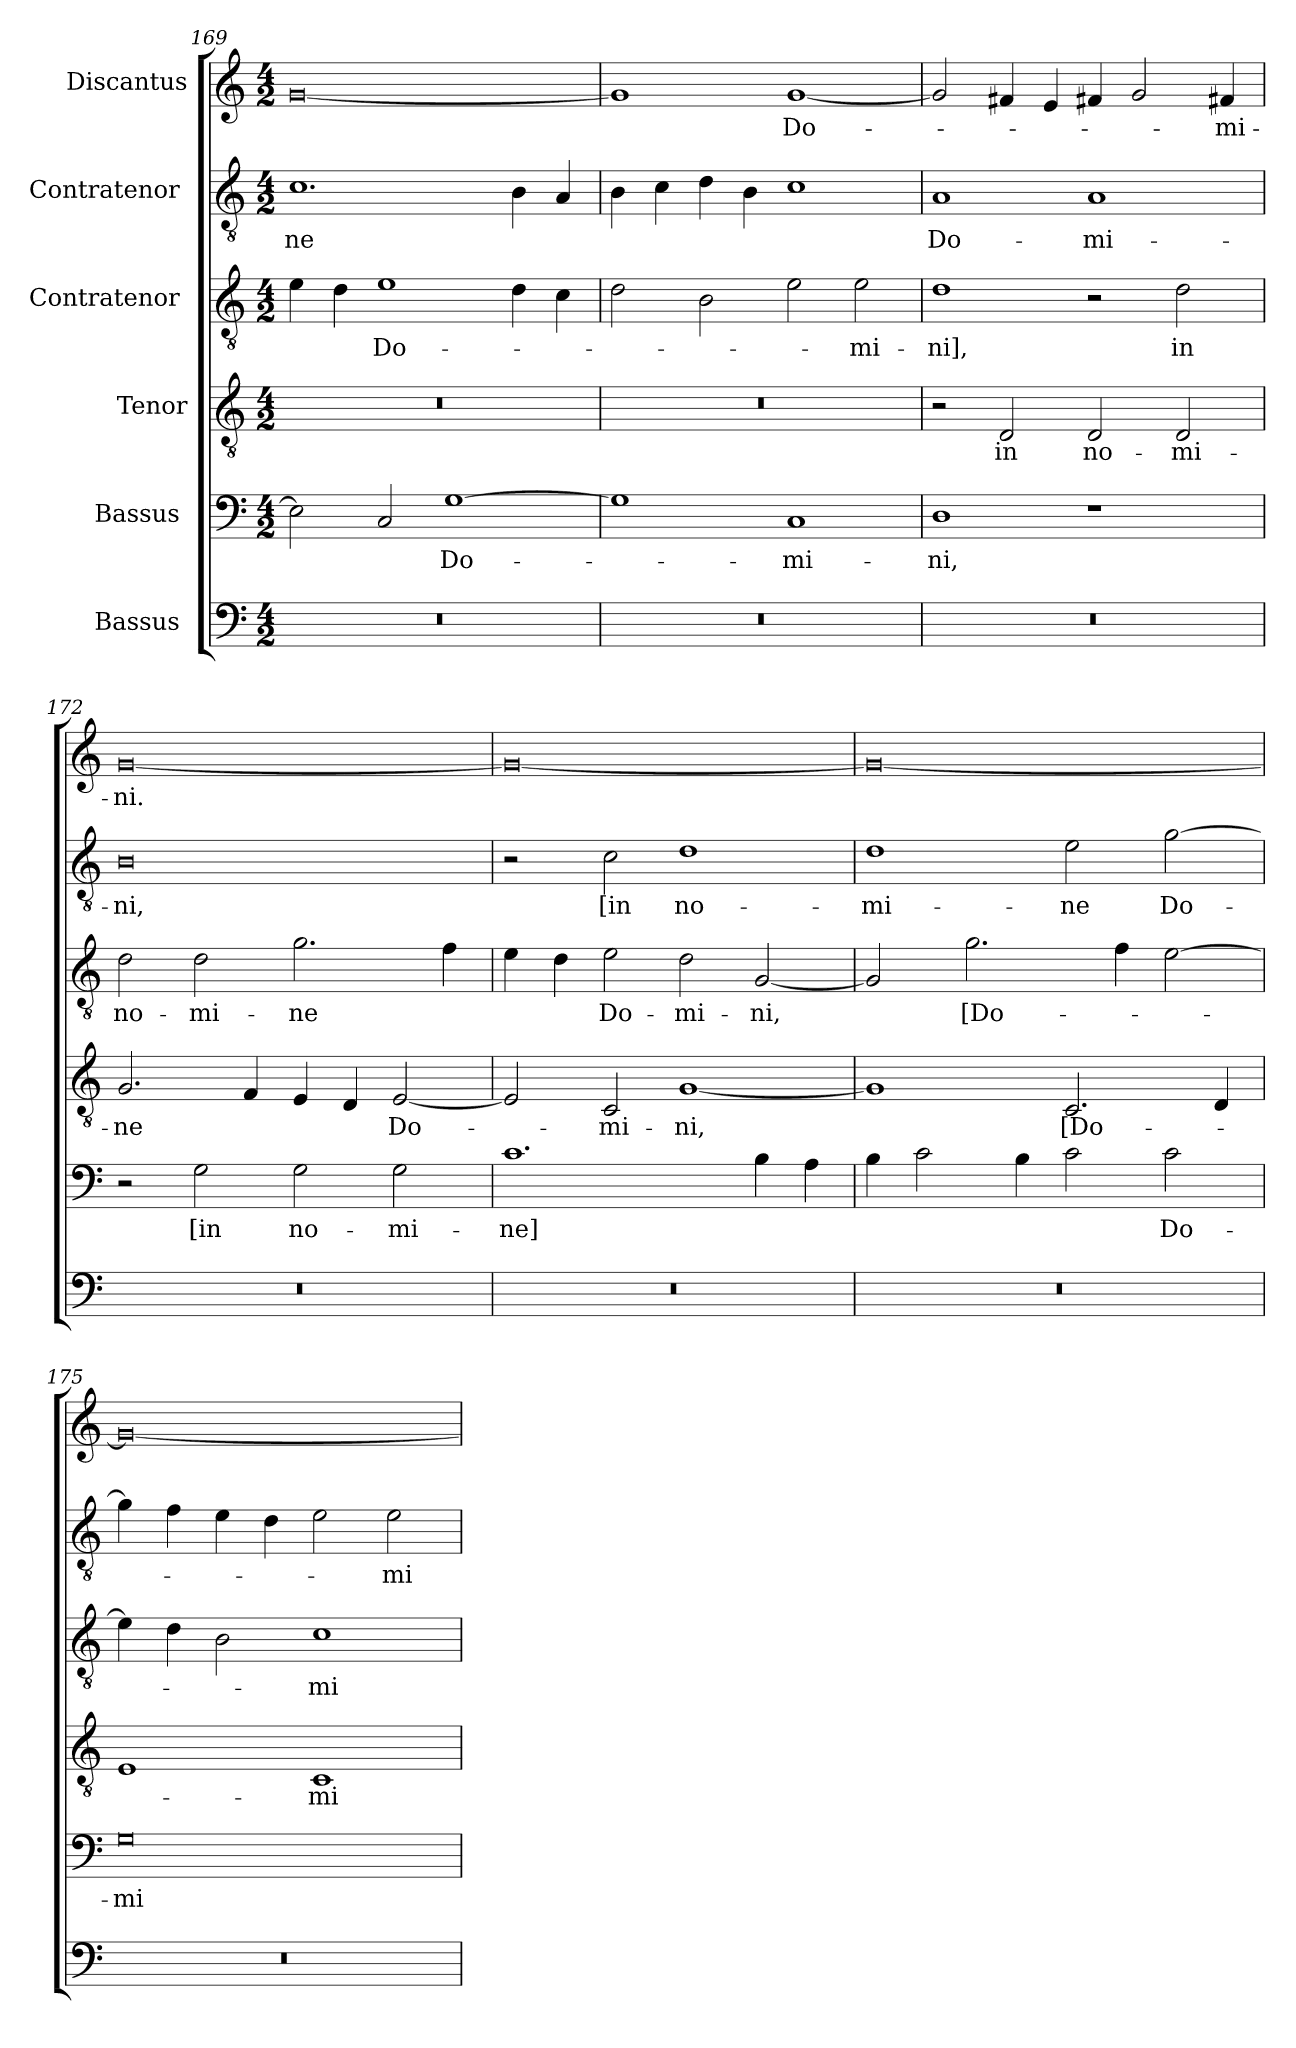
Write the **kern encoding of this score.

**kern	**kern	**text	**kern	**text	**kern	**text	**kern	**text	**kern	**text
*part6	*part5	*part5	*part4	*part4	*part3	*part3	*part2	*part2	*part1	*part1
*staff6	*staff5	*staff5	*staff4	*staff4	*staff3	*staff3	*staff2	*staff2	*staff1	*staff1
*I"Bassus [2]	*I"Bassus [1]	*	*I"Tenor	*	*I"Contratenor [2]	*	*I"Contratenor [1]	*	*I"Discantus	*
*clefF4	*clefF4	*	*clefGv2	*	*clefGv2	*	*clefGv2	*	*clefG2	*
*k[]	*k[]	*	*k[]	*	*k[]	*	*k[]	*	*k[]	*
*M4/2	*M4/2	*	*M4/2	*	*M4/2	*	*M4/2	*	*M4/2	*
=169	=169	=169	=169	=169	=169	=169	=169	=169	=169	=169
0r	2E\]	.	0r	.	4e\	.	1.c\	-ne	[0g/	.
.	.	.	.	.	4d\	.	.	.	.	.
.	2C/	.	.	.	1e\	Do-	.	.	.	.
.	[1G\	Do-	.	.	.	.	.	.	.	.
.	.	.	.	.	4d\	.	4B\	.	.	.
.	.	.	.	.	4c\	.	4A/	.	.	.
=170	=170	=170	=170	=170	=170	=170	=170	=170	=170	=170
0r	1G\]	.	0r	.	2d\	.	4B\	.	1g/]	.
.	.	.	.	.	.	.	4c\	.	.	.
.	.	.	.	.	2B\	.	4d\	.	.	.
.	.	.	.	.	.	.	4B\	.	.	.
.	1C/	-mi-	.	.	2e\	.	1c\	.	[1g/	Do-
.	.	.	.	.	2e\	-mi-	.	.	.	.
=171	=171	=171	=171	=171	=171	=171	=171	=171	=171	=171
0r	1D\	-ni,	2r	.	1d\	-ni],	1A/	Do-	2g/]	.
.	.	.	2D/	in	.	.	.	.	4f#X/	.
.	.	.	.	.	.	.	.	.	4e/	.
.	1r	.	2D/	no-	2r	.	1A/	-mi-	4f#X/	.
.	.	.	.	.	.	.	.	.	2g/	.
.	.	.	2D/	-mi-	2d\	in	.	.	.	.
.	.	.	.	.	.	.	.	.	4f#X/	-mi-
=172	=172	=172	=172	=172	=172	=172	=172	=172	=172	=172
0r	2r	.	2.G/	-ne	2d\	no-	0B\	-ni,	[0g/	-ni.
.	2G\	[in	.	.	2d\	-mi-	.	.	.	.
.	.	.	4F/	.	.	.	.	.	.	.
.	2G\	no-	4E/	.	2.g\	-ne	.	.	.	.
.	.	.	4D/	.	.	.	.	.	.	.
.	2G\	-mi-	[2E/	Do-	.	.	.	.	.	.
.	.	.	.	.	4f\	.	.	.	.	.
=173	=173	=173	=173	=173	=173	=173	=173	=173	=173	=173
0r	1.c\	-ne]	2E/]	.	4e\	.	2r	.	0g/_	.
.	.	.	.	.	4d\	.	.	.	.	.
.	.	.	2C/	-mi-	2e\	Do-	2c\	[in	.	.
.	.	.	[1G/	-ni,	2d\	-mi-	1d\	no-	.	.
.	4B\	.	.	.	[2G/	-ni,	.	.	.	.
.	4A\	.	.	.	.	.	.	.	.	.
=174	=174	=174	=174	=174	=174	=174	=174	=174	=174	=174
0r	4B\	.	1G/]	.	2G/]	.	1d\	-mi-	0g/_	.
.	2c\	.	.	.	.	.	.	.	.	.
.	.	.	.	.	2.g\	[Do-	.	.	.	.
.	4B\	.	.	.	.	.	.	.	.	.
.	2c\	.	2.C/	[Do-	.	.	2e\	-ne	.	.
.	.	.	.	.	4f\	.	.	.	.	.
.	2c\	Do-	.	.	[2e\	.	[2g\	Do-	.	.
.	.	.	4D/	.	.	.	.	.	.	.
=175	=175	=175	=175	=175	=175	=175	=175	=175	=175	=175
0r	0G\	-mi-	1E/	.	4e\]	.	4g\]	.	0g/_	.
.	.	.	.	.	4d\	.	4f\	.	.	.
.	.	.	.	.	2B\	.	4e\	.	.	.
.	.	.	.	.	.	.	4d\	.	.	.
.	.	.	1C/	-mi-	1c\	-mi-	2e\	.	.	.
.	.	.	.	.	.	.	2e\	-mi-	.	.
=	=	=	=	=	=	=	=	=	=	=
*-	*-	*-	*-	*-	*-	*-	*-	*-	*-	*-
